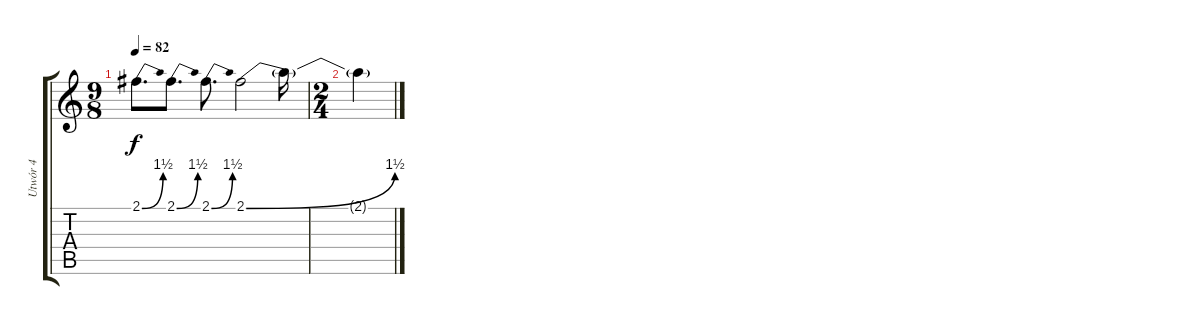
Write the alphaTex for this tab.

\track ("Utwór 4" "Utwór 4") {instrument electricguitarjazz}
\staff {score tabs}
\tuning (E4 B3 G3 D3 A2 E2) {hide}
\ts (9 8)
\tempo 82
\clef g2
\ks c
2.1{be (bend 0 0 60 6)}.8{d dy f} 2.1{be (bend 0 0 60 6)}.8{d} 2.1{be (bend 0 0 60 6)}.8{d} 2.1{be (bend 0 0 60 6)}.2 2.1{t}.16 |
\ts (2 4)
2.1{t}.4
